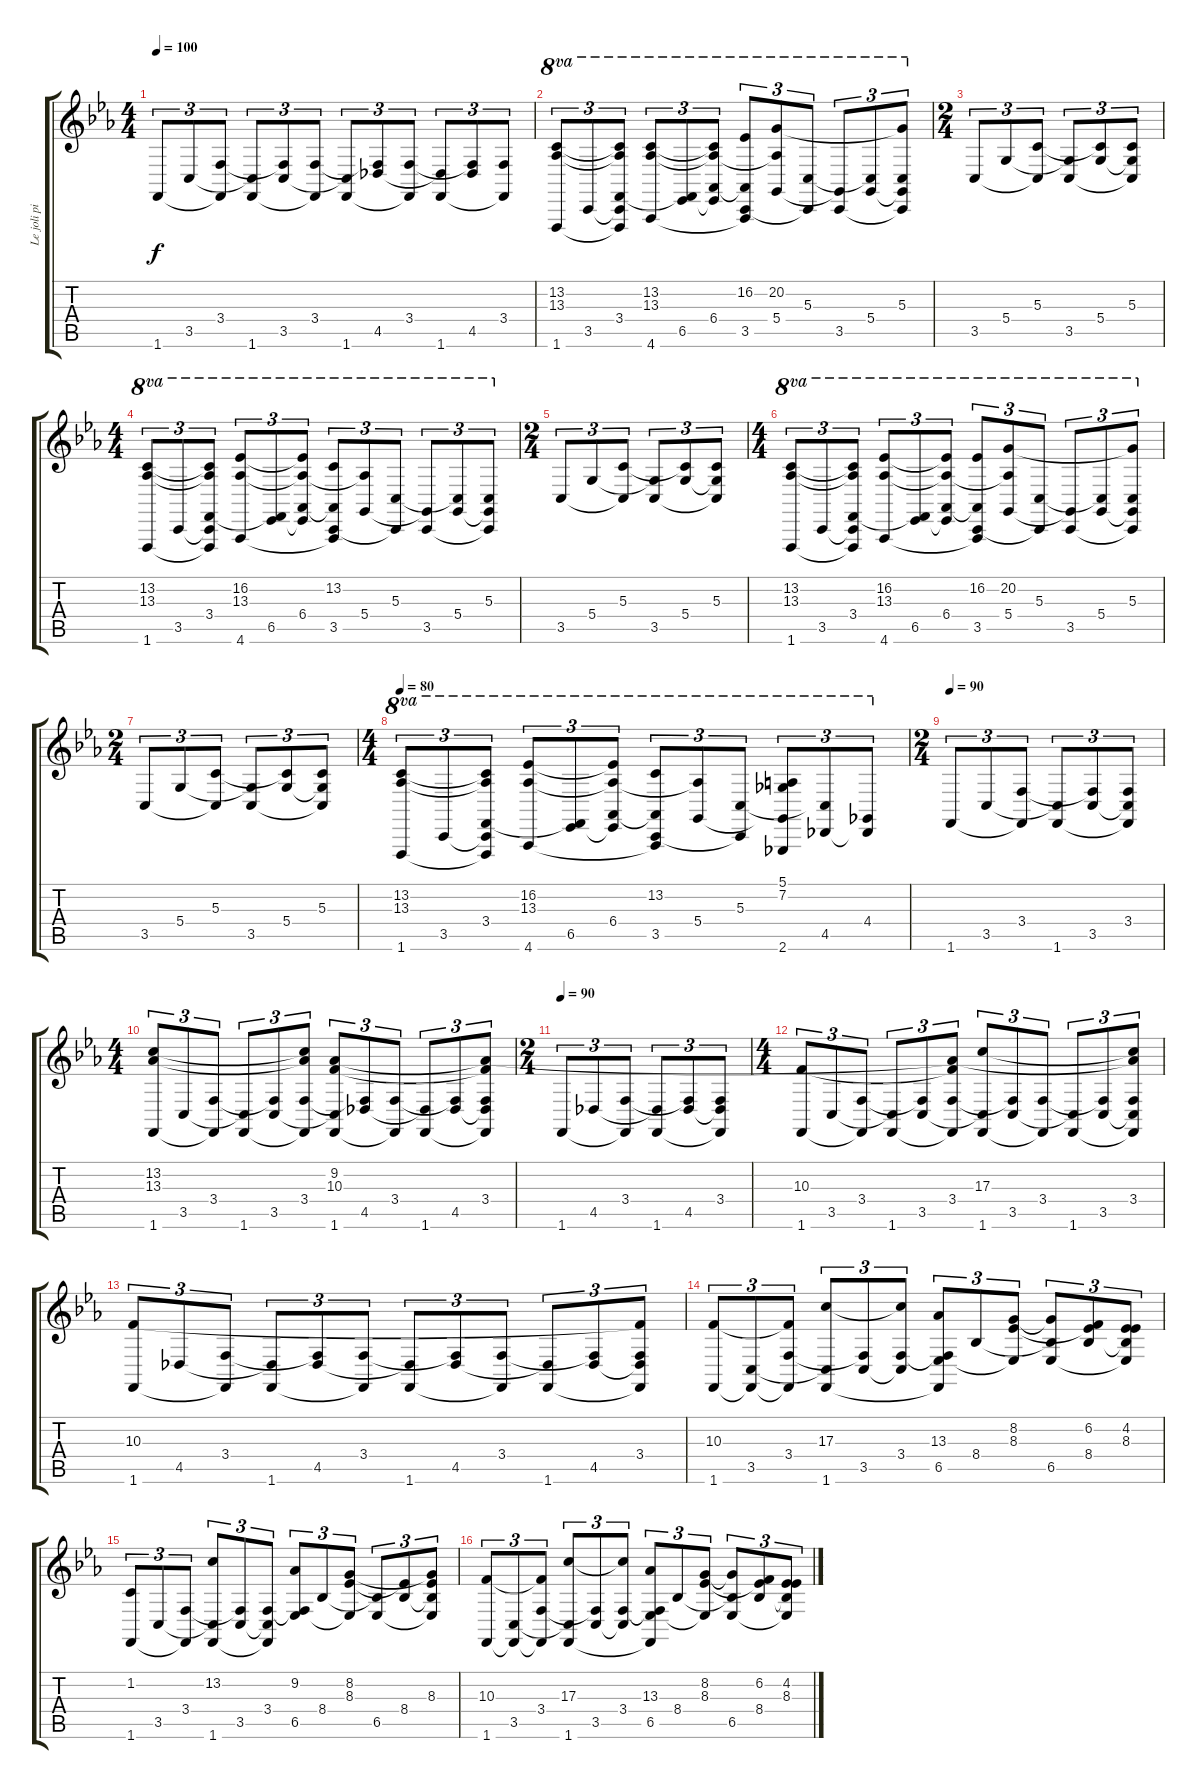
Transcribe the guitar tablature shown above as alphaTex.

\track ("Le joli piano de Michael" "Le joli pi") {instrument acousticgrandpiano}
\staff {score tabs}
\tuning (E4 B3 G3 D3 A2 E2) {hide}
\ts (4 4)
\tempo 100
\clef g2
\ks cminor
1.6.8{tu (3 2) dy f} 3.5.8{tu (3 2)} (3.4 1.6{t}).8{tu (3 2)} (3.5{t} 1.6).8{tu (3 2)} (3.4{t} 3.5).8{tu (3 2)} (3.4 1.6{t}).8{tu (3 2)} (3.5{t} 1.6).8{tu (3 2)} (3.4{t} 4.5).8{tu (3 2)} (3.4 1.6{t}).8{tu (3 2)} (4.5{t} 1.6).8{tu (3 2)} (3.4{t} 4.5).8{tu (3 2)} (3.4 1.6{t}).8{tu (3 2)} |
(13.2 13.3 1.6).8{tu (3 2) ot 8va} 3.5.8{tu (3 2) ot 8va} (13.2{t} 13.3{t} 3.4 3.5{t} 1.6{t}).8{tu (3 2) ot 8va} (13.2 13.3 4.6).8{tu (3 2) ot 8va} (3.4{t} 6.5).8{tu (3 2) ot 8va} (13.2{t} 13.3{t} 6.4 6.5{t}).8{tu (3 2) ot 8va} (16.2 6.4{t} 3.5 4.6{t}).8{tu (3 2) ot 8va} (20.2 13.3{t} 5.4).8{tu (3 2) ot 8va} (5.3 3.5{t}).8{tu (3 2) ot 8va} (5.4{t} 3.5).8{tu (3 2) ot 8va} (5.3{t} 5.4).8{tu (3 2) ot 8va} (20.2{t} 5.3 5.4{t} 3.5{t}).8{tu (3 2) ot 8va} |
\ts (2 4)
3.5.8{tu (3 2)} 5.4.8{tu (3 2)} (5.3 3.5{t}).8{tu (3 2)} (5.4{t} 3.5).8{tu (3 2)} (5.3{t} 5.4).8{tu (3 2)} (5.3 5.4{t} 3.5{t}).8{tu (3 2)} |
\ts (4 4)
(13.2 13.3 1.6).8{tu (3 2) ot 8va} 3.5.8{tu (3 2) ot 8va} (13.2{t} 13.3{t} 3.4 3.5{t} 1.6{t}).8{tu (3 2) ot 8va} (16.2 13.3 4.6).8{tu (3 2) ot 8va} (3.4{t} 6.5).8{tu (3 2) ot 8va} (16.2{t} 13.3{t} 6.4 6.5{t}).8{tu (3 2) ot 8va} (13.2 6.4{t} 3.5 4.6{t}).8{tu (3 2) ot 8va} (13.3{t} 5.4).8{tu (3 2) ot 8va} (5.3 3.5{t}).8{tu (3 2) ot 8va} (5.4{t} 3.5).8{tu (3 2) ot 8va} (5.3{t} 5.4).8{tu (3 2) ot 8va} (5.3 5.4{t} 3.5{t}).8{tu (3 2) ot 8va} |
\ts (2 4)
3.5.8{tu (3 2)} 5.4.8{tu (3 2)} (5.3 3.5{t}).8{tu (3 2)} (5.4{t} 3.5).8{tu (3 2)} (5.3{t} 5.4).8{tu (3 2)} (5.3 5.4{t} 3.5{t}).8{tu (3 2)} |
\ts (4 4)
(13.2 13.3 1.6).8{tu (3 2) ot 8va} 3.5.8{tu (3 2) ot 8va} (13.2{t} 13.3{t} 3.4 3.5{t} 1.6{t}).8{tu (3 2) ot 8va} (16.2 13.3 4.6).8{tu (3 2) ot 8va} (3.4{t} 6.5).8{tu (3 2) ot 8va} (16.2{t} 13.3{t} 6.4 6.5{t}).8{tu (3 2) ot 8va} (16.2 6.4{t} 3.5 4.6{t}).8{tu (3 2) ot 8va} (20.2 13.3{t} 5.4).8{tu (3 2) ot 8va} (5.3 3.5{t}).8{tu (3 2) ot 8va} (5.4{t} 3.5).8{tu (3 2) ot 8va} (5.3{t} 5.4).8{tu (3 2) ot 8va} (20.2{t} 5.3 5.4{t} 3.5{t}).8{tu (3 2) ot 8va} |
\ts (2 4)
3.5.8{tu (3 2)} 5.4.8{tu (3 2)} (5.3 3.5{t}).8{tu (3 2)} (5.4{t} 3.5).8{tu (3 2)} (5.3{t} 5.4).8{tu (3 2)} (5.3 5.4{t} 3.5{t}).8{tu (3 2)} |
\ts (4 4)
\tempo 80
(13.2 13.3 1.6).8{tu (3 2) ot 8va} 3.5.8{tu (3 2) ot 8va} (13.2{t} 13.3{t} 3.4 3.5{t} 1.6{t}).8{tu (3 2) ot 8va} (16.2 13.3 4.6).8{tu (3 2) ot 8va} (3.4{t} 6.5).8{tu (3 2) ot 8va} (16.2{t} 13.3{t} 6.4 6.5{t}).8{tu (3 2) ot 8va} (13.2 6.4{t} 3.5 4.6{t}).8{tu (3 2) ot 8va} (13.3{t} 5.4).8{tu (3 2) ot 8va} (5.3 3.5{t}).8{tu (3 2) ot 8va} (5.1 7.2 5.4{t} 2.6).8{tu (3 2) ot 8va} (5.3{t} 4.5).8{tu (3 2) ot 8va} (4.4 4.5{t}).8{tu (3 2) ot 8va} |
\ts (2 4)
\tempo 90
1.6.8{tu (3 2)} 3.5.8{tu (3 2)} (3.4 1.6{t}).8{tu (3 2)} (3.5{t} 1.6).8{tu (3 2)} (3.4{t} 3.5).8{tu (3 2)} (3.4 3.5{t} 1.6{t}).8{tu (3 2)} |
\ts (4 4)
(13.2 13.3 1.6).8{tu (3 2)} 3.5.8{tu (3 2)} (3.4 1.6{t}).8{tu (3 2)} (3.5{t} 1.6).8{tu (3 2)} (3.4{t} 3.5).8{tu (3 2)} (13.2{t} 13.3{t} 3.4 1.6{t}).8{tu (3 2)} (9.2 10.3 3.5{t} 1.6).8{tu (3 2)} (3.4{t} 4.5).8{tu (3 2)} (3.4 1.6{t}).8{tu (3 2)} (4.5{t} 1.6).8{tu (3 2)} (3.4{t} 4.5).8{tu (3 2)} (9.2{t} 10.3{t} 3.4 4.5{t} 1.6{t}).8{tu (3 2)} |
\ts (2 4)
\tempo 90
1.6.8{tu (3 2)} 4.5.8{tu (3 2)} (3.4 1.6{t}).8{tu (3 2)} (4.5{t} 1.6).8{tu (3 2)} (3.4{t} 4.5).8{tu (3 2)} (3.4 4.5{t} 1.6{t}).8{tu (3 2)} |
\ts (4 4)
(10.3 1.6).8{tu (3 2)} 3.5.8{tu (3 2)} (3.4 1.6{t}).8{tu (3 2)} (3.5{t} 1.6).8{tu (3 2)} (3.4{t} 3.5).8{tu (3 2)} (9.2{t} 10.3{t} 3.4 1.6{t}).8{tu (3 2)} (17.3 3.5{t} 1.6).8{tu (3 2)} (3.4{t} 3.5).8{tu (3 2)} (3.4 1.6{t}).8{tu (3 2)} (3.5{t} 1.6).8{tu (3 2)} (3.4{t} 3.5).8{tu (3 2)} (9.2{t} 17.3{t} 3.4 3.5{t} 1.6{t}).8{tu (3 2)} |
(10.3 1.6).8{tu (3 2)} 4.5.8{tu (3 2)} (3.4 1.6{t}).8{tu (3 2)} (4.5{t} 1.6).8{tu (3 2)} (3.4{t} 4.5).8{tu (3 2)} (3.4 1.6{t}).8{tu (3 2)} (4.5{t} 1.6).8{tu (3 2)} (3.4{t} 4.5).8{tu (3 2)} (3.4 1.6{t}).8{tu (3 2)} (4.5{t} 1.6).8{tu (3 2)} (3.4{t} 4.5).8{tu (3 2)} (10.3{t} 3.4 4.5{t} 1.6{t}).8{tu (3 2)} |
(10.3 1.6).8{tu (3 2)} (3.5 1.6{t}).8{tu (3 2)} (10.3{t} 3.4 1.6{t}).8{tu (3 2)} (17.3 3.5{t} 1.6).8{tu (3 2)} (3.4{t} 3.5).8{tu (3 2)} (17.3{t} 3.4 3.5{t}).8{tu (3 2)} (13.3 3.4{t} 6.5 1.6{t}).8{tu (3 2)} 8.4.8{tu (3 2)} (8.2 8.3 6.5{t}).8{tu (3 2)} (8.2{t} 8.4{t} 6.5).8{tu (3 2)} (6.2 8.3{t} 8.4).8{tu (3 2)} (4.2 8.3 8.4{t} 6.5{t}).8{tu (3 2)} |
(1.2 1.6).8{tu (3 2)} 3.5.8{tu (3 2)} (3.4 1.6{t}).8{tu (3 2)} (13.2 3.5{t} 1.6).8{tu (3 2)} (3.4{t} 3.5).8{tu (3 2)} (3.4 3.5{t} 1.6{t}).8{tu (3 2)} (9.2 3.4{t} 6.5).8{tu (3 2)} 8.4.8{tu (3 2)} (8.2 8.3 6.5{t}).8{tu (3 2)} (8.4{t} 6.5).8{tu (3 2)} (8.3{t} 8.4).8{tu (3 2)} (8.2{t} 8.3 8.4{t} 6.5{t}).8{tu (3 2)} |
(10.3 1.6).8{tu (3 2)} (3.5 1.6{t}).8{tu (3 2)} (10.3{t} 3.4 1.6{t}).8{tu (3 2)} (17.3 3.5{t} 1.6).8{tu (3 2)} (3.4{t} 3.5).8{tu (3 2)} (17.3{t} 3.4 3.5{t}).8{tu (3 2)} (13.3 3.4{t} 6.5 1.6{t}).8{tu (3 2)} 8.4.8{tu (3 2)} (8.2 8.3 6.5{t}).8{tu (3 2)} (8.2{t} 8.4{t} 6.5).8{tu (3 2)} (6.2 8.3{t} 8.4).8{tu (3 2)} (4.2 8.3 8.4{t} 6.5{t}).8{tu (3 2)}
